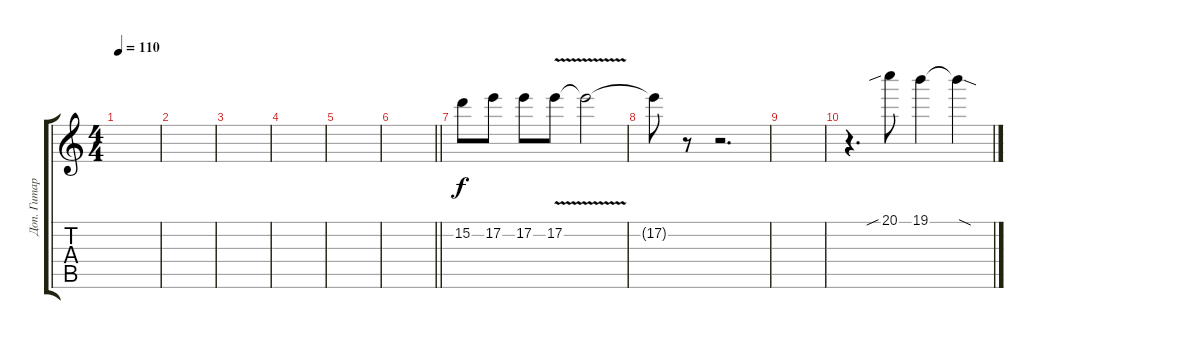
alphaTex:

\track ("Доп. Гитара" "Доп. Гитар") {instrument distortionguitar}
\staff {score tabs}
\tuning (E4 B3 G3 D3 A2 E2) {hide}
\ts (4 4)
\tempo 110
\clef g2
\ks c
|
|
|
|
|
\barLineRight lightlight
|
\section ("" "")
15.2.8 17.2.8 17.2.8 17.2{v}.8 17.2{t}.2 |
17.2{t}.8 r.8 r.2{d} |
|
r.4{d} 20.1{sib}.8 19.1.4 19.1{sod t}.4
